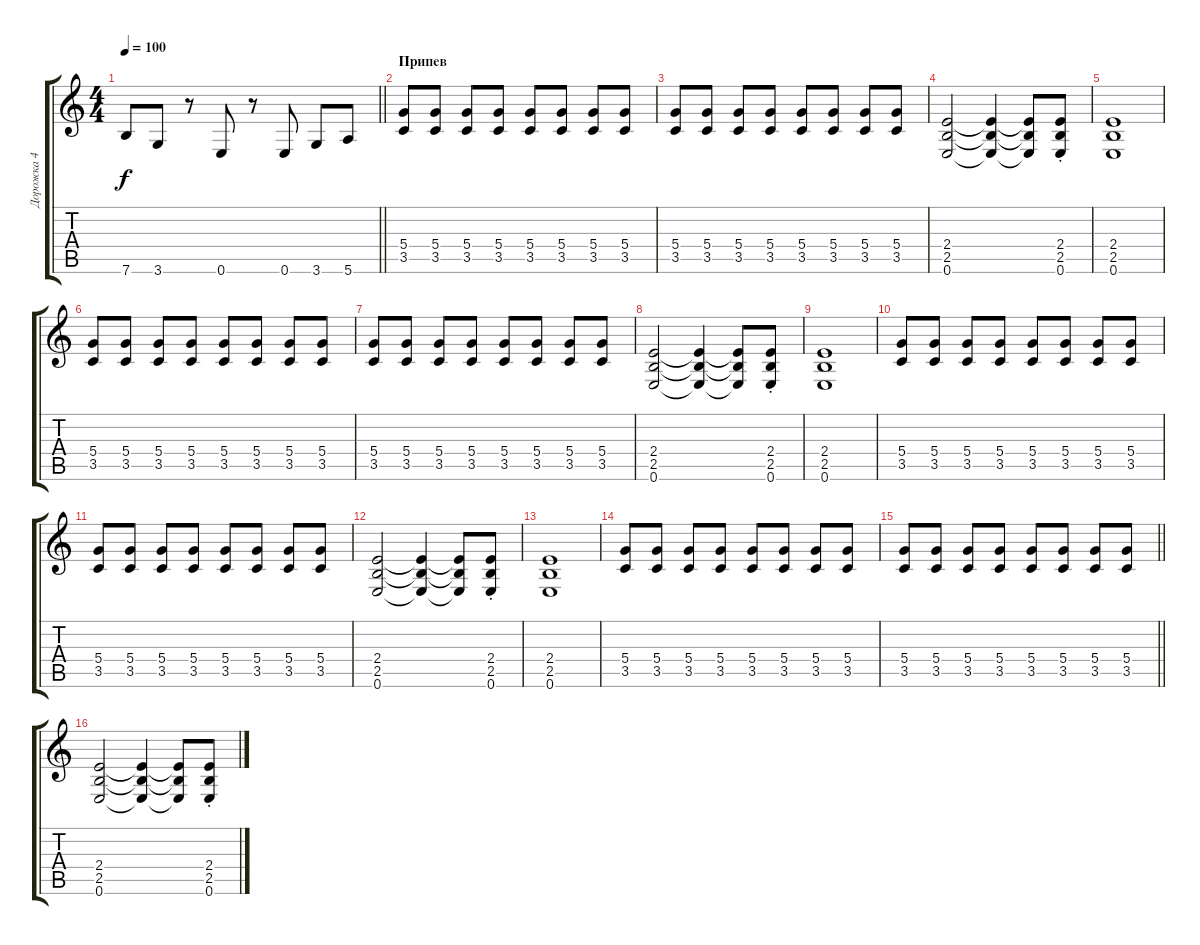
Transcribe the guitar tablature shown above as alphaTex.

\track ("Дорожка 4" "Дорожка 4") {instrument electricguitarmuted}
\staff {score tabs}
\tuning (E4 B3 G3 D3 A2 E2) {hide}
\ts (4 4)
\tempo 100
\clef g2
\barLineRight lightlight
\ks c
7.6.8{dy f} 3.6.8 r.8 0.6.8 r.8 0.6.8 3.6.8 5.6.8 |
\section ("" "Припев")
(5.4 3.5).8 (5.4 3.5).8 (5.4 3.5).8 (5.4 3.5).8 (5.4 3.5).8 (5.4 3.5).8 (5.4 3.5).8 (5.4 3.5).8 |
(5.4 3.5).8 (5.4 3.5).8 (5.4 3.5).8 (5.4 3.5).8 (5.4 3.5).8 (5.4 3.5).8 (5.4 3.5).8 (5.4 3.5).8 |
(2.4 2.5 0.6).2 (2.4{t} 2.5{t} 0.6{t}).4 (2.4{t} 2.5{t} 0.6{t}).8 (2.4{st} 2.5{st} 0.6{st}).8 |
(2.4 2.5 0.6).1 |
(5.4 3.5).8 (5.4 3.5).8 (5.4 3.5).8 (5.4 3.5).8 (5.4 3.5).8 (5.4 3.5).8 (5.4 3.5).8 (5.4 3.5).8 |
(5.4 3.5).8 (5.4 3.5).8 (5.4 3.5).8 (5.4 3.5).8 (5.4 3.5).8 (5.4 3.5).8 (5.4 3.5).8 (5.4 3.5).8 |
(2.4 2.5 0.6).2 (2.4{t} 2.5{t} 0.6{t}).4 (2.4{t} 2.5{t} 0.6{t}).8 (2.4{st} 2.5{st} 0.6{st}).8 |
(2.4 2.5 0.6).1 |
(5.4 3.5).8 (5.4 3.5).8 (5.4 3.5).8 (5.4 3.5).8 (5.4 3.5).8 (5.4 3.5).8 (5.4 3.5).8 (5.4 3.5).8 |
(5.4 3.5).8 (5.4 3.5).8 (5.4 3.5).8 (5.4 3.5).8 (5.4 3.5).8 (5.4 3.5).8 (5.4 3.5).8 (5.4 3.5).8 |
(2.4 2.5 0.6).2 (2.4{t} 2.5{t} 0.6{t}).4 (2.4{t} 2.5{t} 0.6{t}).8 (2.4{st} 2.5{st} 0.6{st}).8 |
(2.4 2.5 0.6).1 |
(5.4 3.5).8 (5.4 3.5).8 (5.4 3.5).8 (5.4 3.5).8 (5.4 3.5).8 (5.4 3.5).8 (5.4 3.5).8 (5.4 3.5).8 |
\barLineRight lightlight
(5.4 3.5).8 (5.4 3.5).8 (5.4 3.5).8 (5.4 3.5).8 (5.4 3.5).8 (5.4 3.5).8 (5.4 3.5).8 (5.4 3.5).8 |
(2.4 2.5 0.6).2 (2.4{t} 2.5{t} 0.6{t}).4 (2.4{t} 2.5{t} 0.6{t}).8 (2.4{st} 2.5{st} 0.6{st}).8
